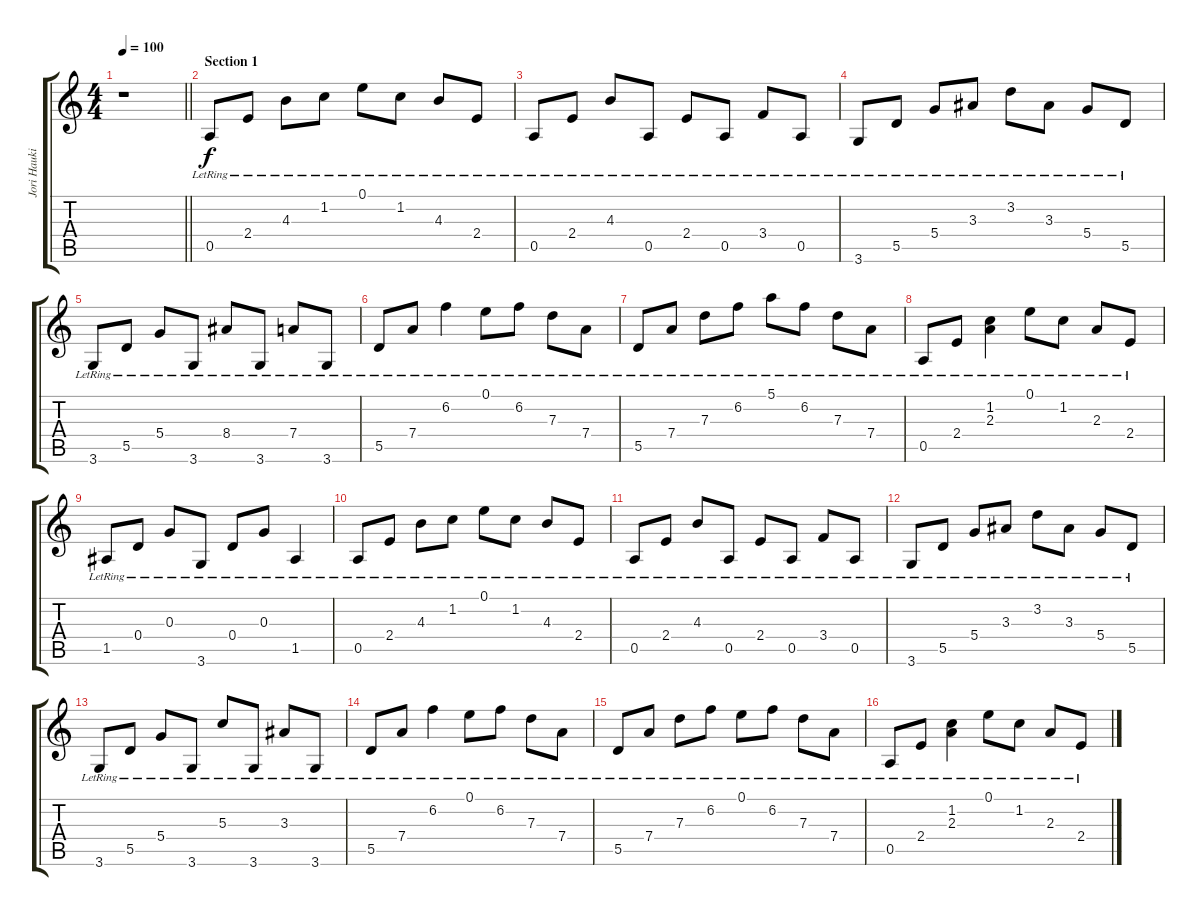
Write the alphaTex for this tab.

\track ("Jori Haukio (clean guitar)" "Jori Hauki") {instrument electricguitarjazz}
\staff {score tabs}
\tuning (E4 B3 G3 D3 A2 E2) {hide}
\ts (4 4)
\tempo 100
\clef g2
\barLineRight lightlight
\ks c
r.1{dy f instrument electricguitarjazz} |
\section ("" "Section 1")
\ks aminor
0.5{lr}.8 2.4{lr}.8 4.3{lr}.8 1.2{lr}.8 0.1{lr}.8 1.2{lr}.8 4.3{lr}.8 2.4{lr}.8 |
0.5{lr}.8 2.4{lr}.8 4.3{lr}.8 0.5{lr}.8 2.4{lr}.8 0.5{lr}.8 3.4{lr}.8 0.5{lr}.8 |
3.6{lr}.8 5.5{lr}.8 5.4{lr}.8 3.3{lr}.8 3.2{lr}.8 3.3{lr}.8 5.4{lr}.8 5.5{lr}.8 |
3.6{lr}.8 5.5{lr}.8 5.4{lr}.8 3.6{lr}.8 8.4{lr}.8 3.6{lr}.8 7.4{lr}.8 3.6{lr}.8 |
5.5{lr}.8 7.4{lr}.8 6.2{lr}.4 0.1{lr}.8 6.2{lr}.8 7.3{lr}.8 7.4{lr}.8 |
5.5{lr}.8 7.4{lr}.8 7.3{lr}.8 6.2{lr}.8 5.1{lr}.8 6.2{lr}.8 7.3{lr}.8 7.4{lr}.8 |
0.5{lr}.8 2.4{lr}.8 (1.2{lr} 2.3{lr}).4 0.1{lr}.8 1.2{lr}.8 2.3{lr}.8 2.4{lr}.8 |
1.5{lr}.8 0.4{lr}.8 0.3{lr}.8 3.6{lr}.8 0.4{lr}.8 0.3{lr}.8 1.5{lr}.4 |
0.5{lr}.8 2.4{lr}.8 4.3{lr}.8 1.2{lr}.8 0.1{lr}.8 1.2{lr}.8 4.3{lr}.8 2.4{lr}.8 |
0.5{lr}.8 2.4{lr}.8 4.3{lr}.8 0.5{lr}.8 2.4{lr}.8 0.5{lr}.8 3.4{lr}.8 0.5{lr}.8 |
3.6{lr}.8 5.5{lr}.8 5.4{lr}.8 3.3{lr}.8 3.2{lr}.8 3.3{lr}.8 5.4{lr}.8 5.5{lr}.8 |
3.6{lr}.8 5.5{lr}.8 5.4{lr}.8 3.6{lr}.8 5.3{lr}.8 3.6{lr}.8 3.3{lr}.8 3.6{lr}.8 |
5.5{lr}.8 7.4{lr}.8 6.2{lr}.4 0.1{lr}.8 6.2{lr}.8 7.3{lr}.8 7.4{lr}.8 |
5.5{lr}.8 7.4{lr}.8 7.3{lr}.8 6.2{lr}.8 0.1{lr}.8 6.2{lr}.8 7.3{lr}.8 7.4{lr}.8 |
0.5{lr}.8 2.4{lr}.8 (1.2{lr} 2.3{lr}).4 0.1{lr}.8 1.2{lr}.8 2.3{lr}.8 2.4{lr}.8
